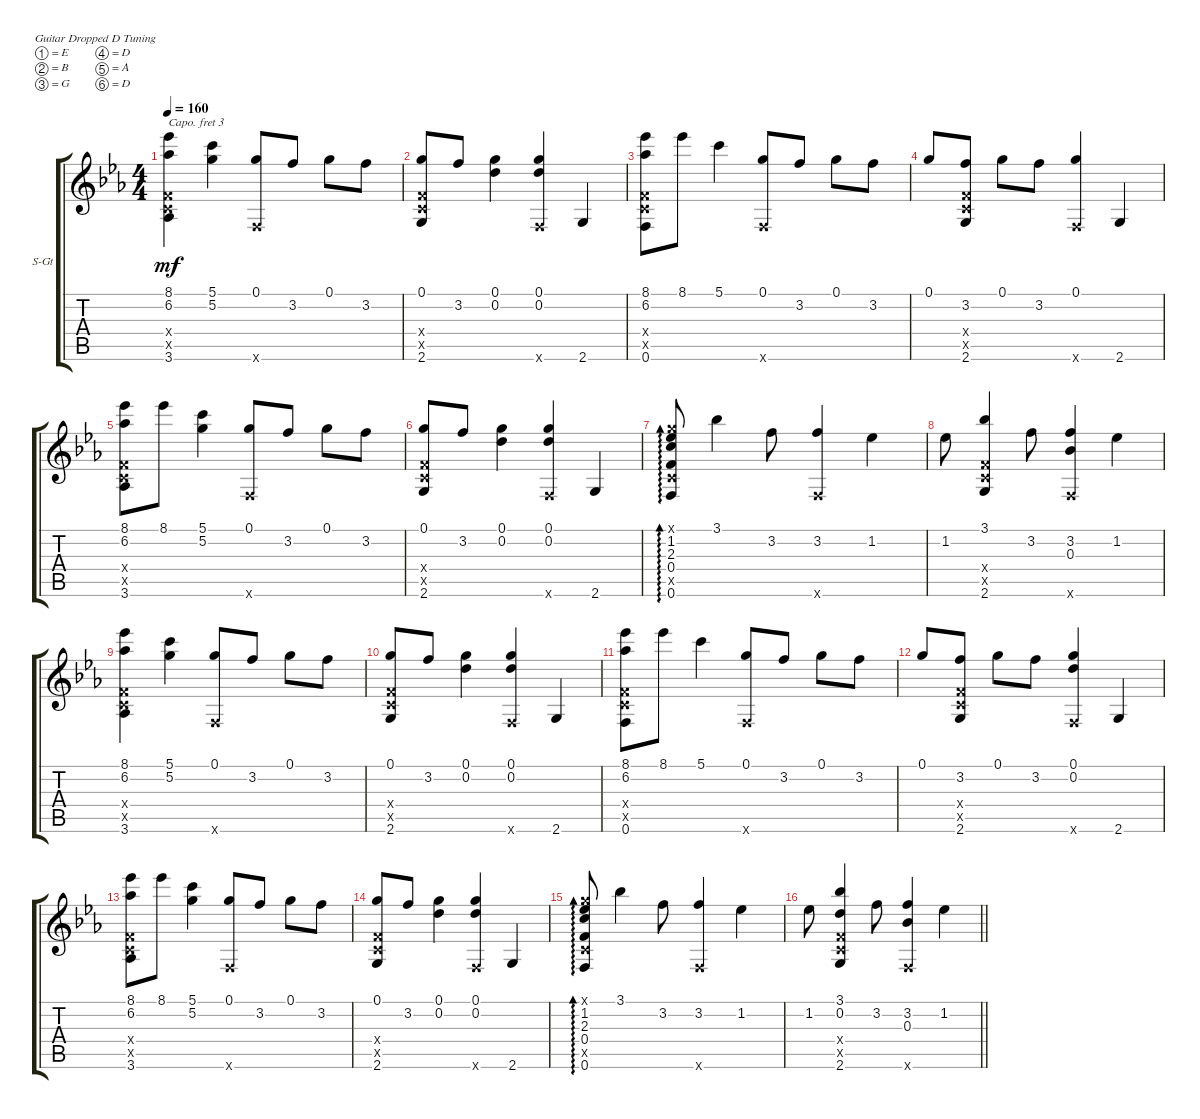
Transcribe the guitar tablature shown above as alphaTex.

\defaultSystemsLayout 4
\bracketExtendMode groupsimilarinstruments
\firstSystemTrackNameOrientation horizontal
\otherSystemsTrackNameOrientation horizontal
\track ("Steel Guitar" "S-Gt") {instrument acousticguitarsteel}
\staff {score tabs}
\capo 3
\tuning (E4 B3 G3 D3 A2 D2)
\ts (4 4)
\tempo 160
\clef g2
\scale
0.327326
\ks eb
(8.1 6.2 3.6 0.5{x} 0.4{x}).4{dy mf} (5.1 5.2).4 (0.1 0.6{x}).8 3.2.8 0.1.8 3.2.8 |
(2.6 0.1 0.5{x} 0.4{x}).8 3.2.8 (0.2 0.1).4 (0.1 0.2 0.6{x}).4 2.6.4 |
(0.6 8.1 6.2 0.5{x} 0.4{x}).8 8.1.8 5.1.4 (0.1 0.6{x}).8 3.2.8 0.1.8 3.2.8 |
0.1.8 (3.2 2.6 0.5{x} 0.4{x}).8 0.1.8 3.2.8 (0.1 0.6{x}).4 2.6.4 |
(3.6 8.1 6.2 0.5{x} 0.4{x}).8 8.1.8 (5.1 5.2).4 (0.1 0.6{x}).8 3.2.8 0.1.8 3.2.8 |
(0.1 2.6 0.5{x} 0.4{x}).8 3.2.8 (0.2 0.1).4 (0.1 0.2 0.6{x}).4 2.6.4 |
(1.2 2.3 0.4 0.6 0.5{x} 0.1{x}).8{ad 0} 3.1.4 3.2.8 (3.2 0.6{x}).4 1.2.4 |
\scale
0.368056 1.2.8 (3.1 2.6 0.5{x} 0.4{x}).4 3.2.8 (3.2 0.3 0.6{x}).4 1.2.4 |
\scale
0.324074 (8.1 6.2 3.6 0.5{x} 0.4{x}).4 (5.1 5.2).4 (0.1 0.6{x}).8 3.2.8 0.1.8 3.2.8 |
\scale
0.30787 (2.6 0.1 0.5{x} 0.4{x}).8 3.2.8 (0.2 0.1).4 (0.1 0.2 0.6{x}).4 2.6.4 |
\scale
0.353884 (0.6 8.1 6.2 0.5{x} 0.4{x}).8 8.1.8 5.1.4 (0.1 0.6{x}).8 3.2.8 0.1.8 3.2.8 |
\scale
0.312093 0.1.8 (3.2 2.6 0.5{x} 0.4{x}).8 0.1.8 3.2.8 (0.1 0.6{x} 0.2).4 2.6.4 |
\scale
0.334197 (3.6 8.1 6.2 0.5{x} 0.4{x}).8 8.1.8 (5.1 5.2).4 (0.1 0.6{x}).8 3.2.8 0.1.8 3.2.8 |
\scale
0.358004 (0.1 2.6 0.5{x} 0.4{x}).8 3.2.8 (0.2 0.1).4 (0.1 0.2 0.6{x}).4 2.6.4 |
\scale
0.313463 (1.2 2.3 0.4 0.6 0.5{x} 0.1{x}).8{ad 0} 3.1.4 3.2.8 (3.2 0.6{x}).4 1.2.4 |
\scale
0.328958
\barLineRight lightlight
1.2.8 (3.1 2.6 0.2 0.5{x} 0.4{x}).4 3.2.8 (3.2 0.3 0.6{x}).4 1.2.4
